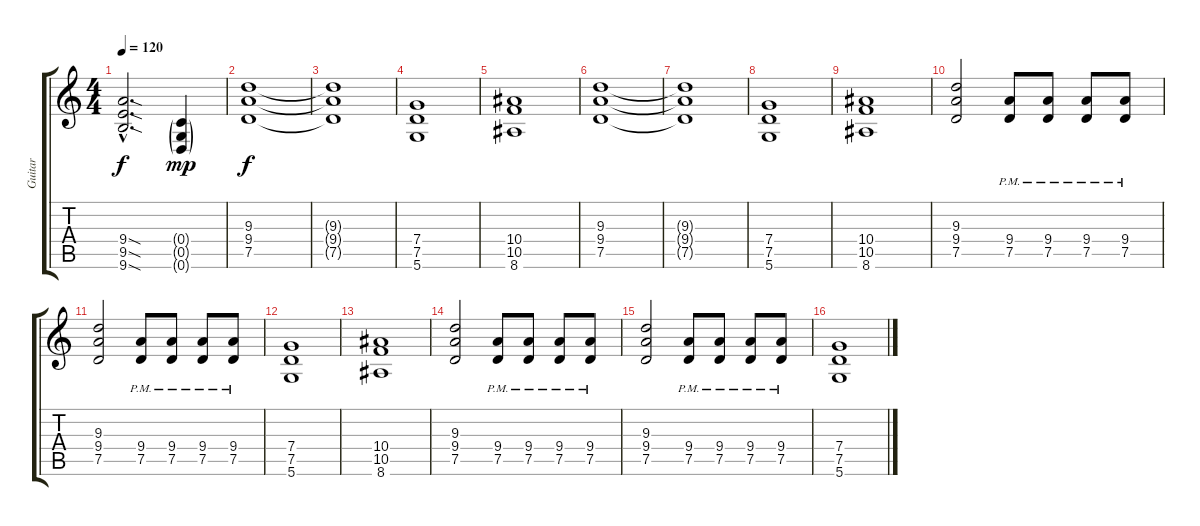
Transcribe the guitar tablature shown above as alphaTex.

\track ("Guitar" "Guitar") {instrument distortionguitar}
\staff {score tabs}
\tuning (D4 A3 F3 C3 G2 D2) {hide}
\ts (4 4)
\tempo 120
\clef g2
\ks c
(9.4{sod hac} 9.5{sod hac} 9.6{sod hac}).2{d dy f volume 16} (0.4{g} 0.5{g} 0.6{g}).4{dy mp} |
(9.3 9.4 7.5).1{dy f volume 16} |
(9.3{t} 9.4{t} 7.5{t}).1 |
(7.4 7.5 5.6).1 |
(10.4 10.5 8.6).1 |
(9.3 9.4 7.5).1{volume 16} |
(9.3{t} 9.4{t} 7.5{t}).1 |
(7.4 7.5 5.6).1 |
(10.4 10.5 8.6).1 |
(9.3 9.4 7.5).2{volume 16} (9.4{pm} 7.5{pm}).8 (9.4{pm} 7.5{pm}).8 (9.4{pm} 7.5{pm}).8 (9.4{pm} 7.5{pm}).8 |
(9.3 9.4 7.5).2 (9.4{pm} 7.5{pm}).8 (9.4{pm} 7.5{pm}).8 (9.4{pm} 7.5{pm}).8 (9.4{pm} 7.5{pm}).8 |
(7.4 7.5 5.6).1 |
(10.4 10.5 8.6).1 |
(9.3 9.4 7.5).2{volume 16} (9.4{pm} 7.5{pm}).8 (9.4{pm} 7.5{pm}).8 (9.4{pm} 7.5{pm}).8 (9.4{pm} 7.5{pm}).8 |
(9.3 9.4 7.5).2 (9.4{pm} 7.5{pm}).8 (9.4{pm} 7.5{pm}).8 (9.4{pm} 7.5{pm}).8 (9.4{pm} 7.5{pm}).8 |
(7.4 7.5 5.6).1
